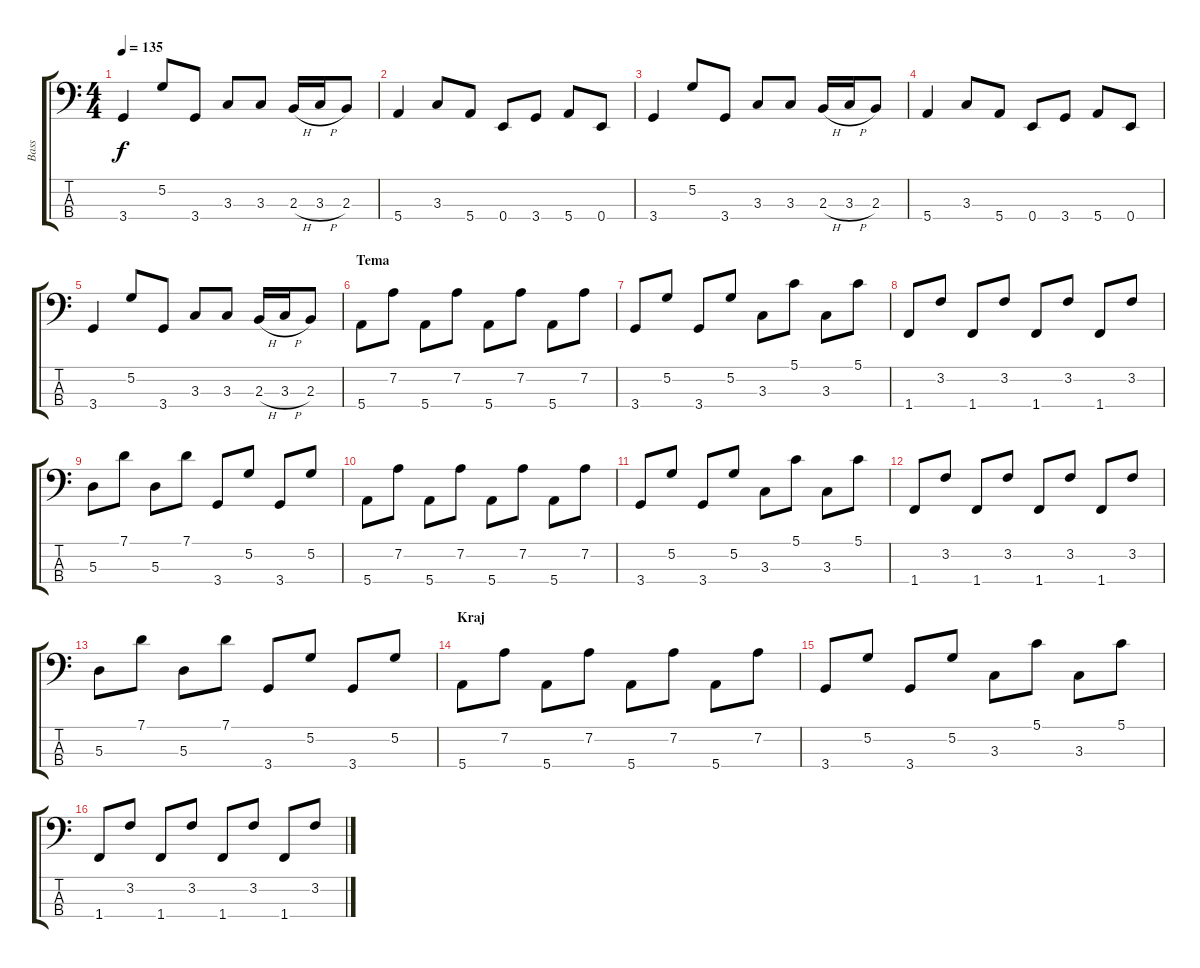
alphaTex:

\track ("Bass" "Bass") {instrument electricbassfinger}
\staff {score tabs}
\tuning (G2 D2 A1 E1) {hide}
\ts (4 4)
\tempo 135
\clef f4
\ks c
3.4.4{dy f} 5.2.8 3.4.8 3.3.8 3.3.8 2.3{h}.16 3.3{h}.16 2.3.8 |
5.4.4 3.3.8 5.4.8 0.4.8 3.4.8 5.4.8 0.4.8 |
3.4.4 5.2.8 3.4.8 3.3.8 3.3.8 2.3{h}.16 3.3{h}.16 2.3.8 |
5.4.4 3.3.8 5.4.8 0.4.8 3.4.8 5.4.8 0.4.8 |
3.4.4 5.2.8 3.4.8 3.3.8 3.3.8 2.3{h}.16 3.3{h}.16 2.3.8 |
\section ("" "Tema")
5.4.8 7.2.8 5.4.8 7.2.8 5.4.8 7.2.8 5.4.8 7.2.8 |
3.4.8 5.2.8 3.4.8 5.2.8 3.3.8 5.1.8 3.3.8 5.1.8 |
1.4.8 3.2.8 1.4.8 3.2.8 1.4.8 3.2.8 1.4.8 3.2.8 |
5.3.8 7.1.8 5.3.8 7.1.8 3.4.8 5.2.8 3.4.8 5.2.8 |
5.4.8 7.2.8 5.4.8 7.2.8 5.4.8 7.2.8 5.4.8 7.2.8 |
3.4.8 5.2.8 3.4.8 5.2.8 3.3.8 5.1.8 3.3.8 5.1.8 |
1.4.8 3.2.8 1.4.8 3.2.8 1.4.8 3.2.8 1.4.8 3.2.8 |
5.3.8 7.1.8 5.3.8 7.1.8 3.4.8 5.2.8 3.4.8 5.2.8 |
\section ("" "Kraj")
5.4.8 7.2.8 5.4.8 7.2.8 5.4.8 7.2.8 5.4.8 7.2.8 |
3.4.8 5.2.8 3.4.8 5.2.8 3.3.8 5.1.8 3.3.8 5.1.8 |
1.4.8 3.2.8 1.4.8 3.2.8 1.4.8 3.2.8 1.4.8 3.2.8
